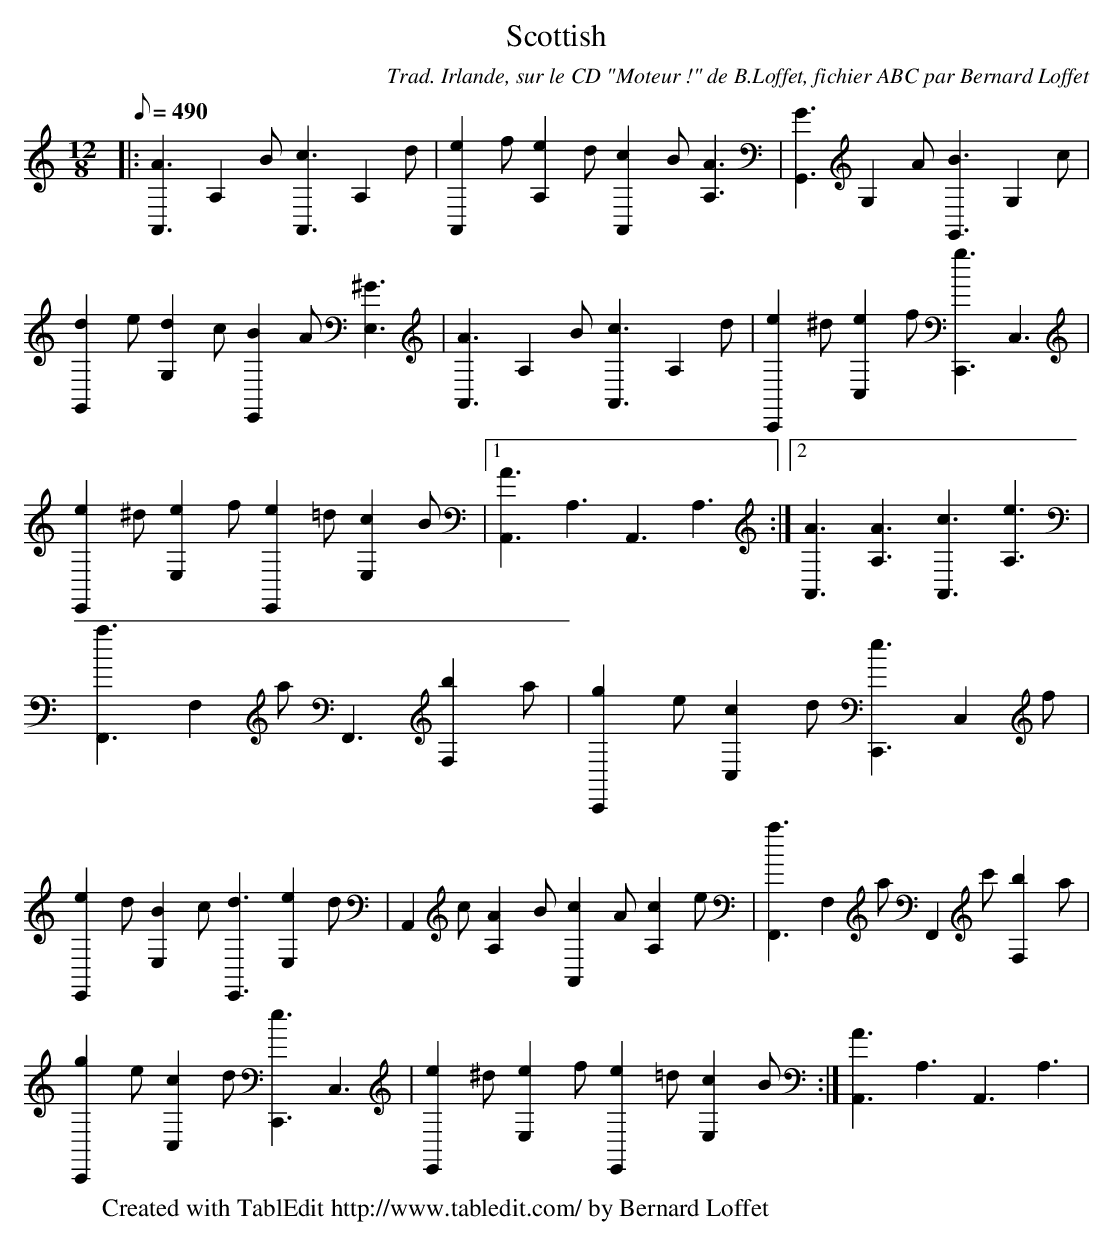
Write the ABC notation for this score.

X:1
T:Scottish
C:Trad. Irlande, sur le CD "Moteur !" de B.Loffet, fichier ABC par Bernard Loffet
L:1/8
Q:490
M:12/8
K:C
|: [A3A,,3] A,2B [c3A,,3] A,2d | [e2A,,2]f [e2A,2]d [c2A,,2]B [A3A,3] | [G3G,,3] G,2A [B3G,,3] G,2c | \
 [d2G,,2]e [d2G,2]c [B2E,,2]A [^G3E,3] | [A3A,,3] A,2B [c3A,,3] A,2d | [e2C,,2]^d [e2C,2]f [g3C,,3] C,3 | \
 [e2E,,2]^d [e2E,2]f [e2E,,2]=d [c2E,2]B |1 [A3A,,3] A,3 A,,3 A,3 :|2 [A3A,,3] [A3A,3] [c3A,,3] [e3A,3] | \
 [a3F,,3] F,2a F,,3 [b2F,2]a | [g2C,,2]e [c2C,2]d [e3C,,3] C,2f | [e2E,,2]d [B2E,2]c [d3E,,3] [e2E,2]d | \
 A,,2c [A2A,2]B [c2A,,2]A [c2A,2]e | [a3F,,3] F,2a F,,2c' [b2F,2]a | [g2C,,2]e [c2C,2]d [e3C,,3] C,3 | \
 [e2E,,2]^d [e2E,2]f [e2E,,2]=d [c2E,2]B :| [A3A,,3] A,3 A,,3 A,3 | \
W:Created with TablEdit http://www.tabledit.com/ by Bernard Loffet
